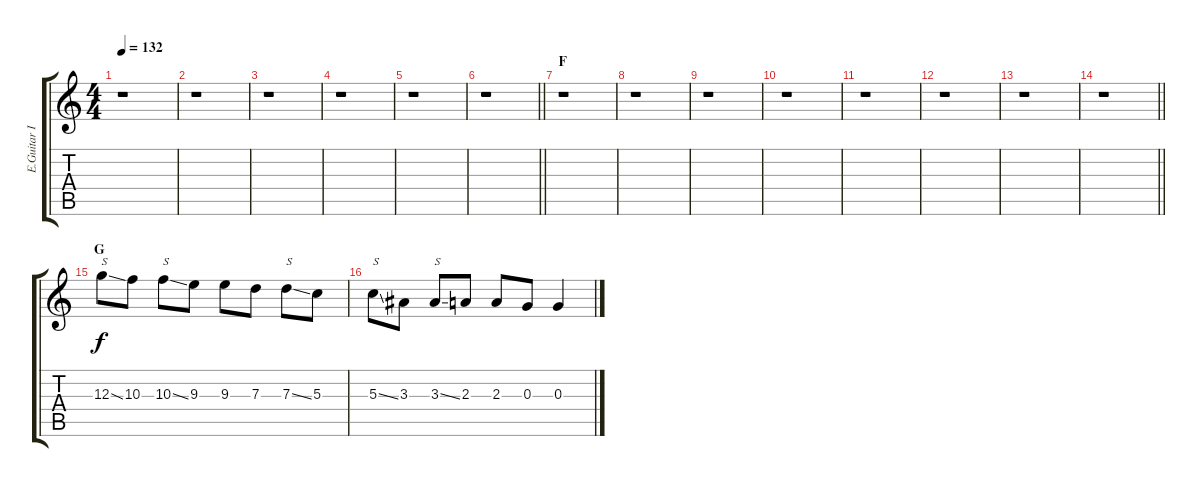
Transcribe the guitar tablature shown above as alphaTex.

\track ("E.Guitar II" "E.Guitar I") {instrument distortionguitar}
\staff {score tabs}
\tuning (E4 B3 G3 D3 A2 E2) {hide}
\ts (4 4)
\tempo 132
\clef g2
\ks c
r.1{dy f} |
r.1 |
r.1 |
r.1 |
r.1 |
\barLineRight lightlight
r.1 |
\section ("" "F")
r.1 |
r.1 |
r.1 |
r.1 |
r.1 |
r.1 |
r.1 |
\barLineRight lightlight
r.1 |
\section ("" "G")
12.3{ss}.8{txt "S"} 10.3.8 10.3{ss}.8{txt "S"} 9.3.8 9.3.8 7.3.8 7.3{ss}.8{txt "S"} 5.3.8 |
5.3{ss}.8{txt "S"} 3.3.8 3.3{ss}.8{txt "S"} 2.3.8 2.3.8 0.3.8 0.3.4
